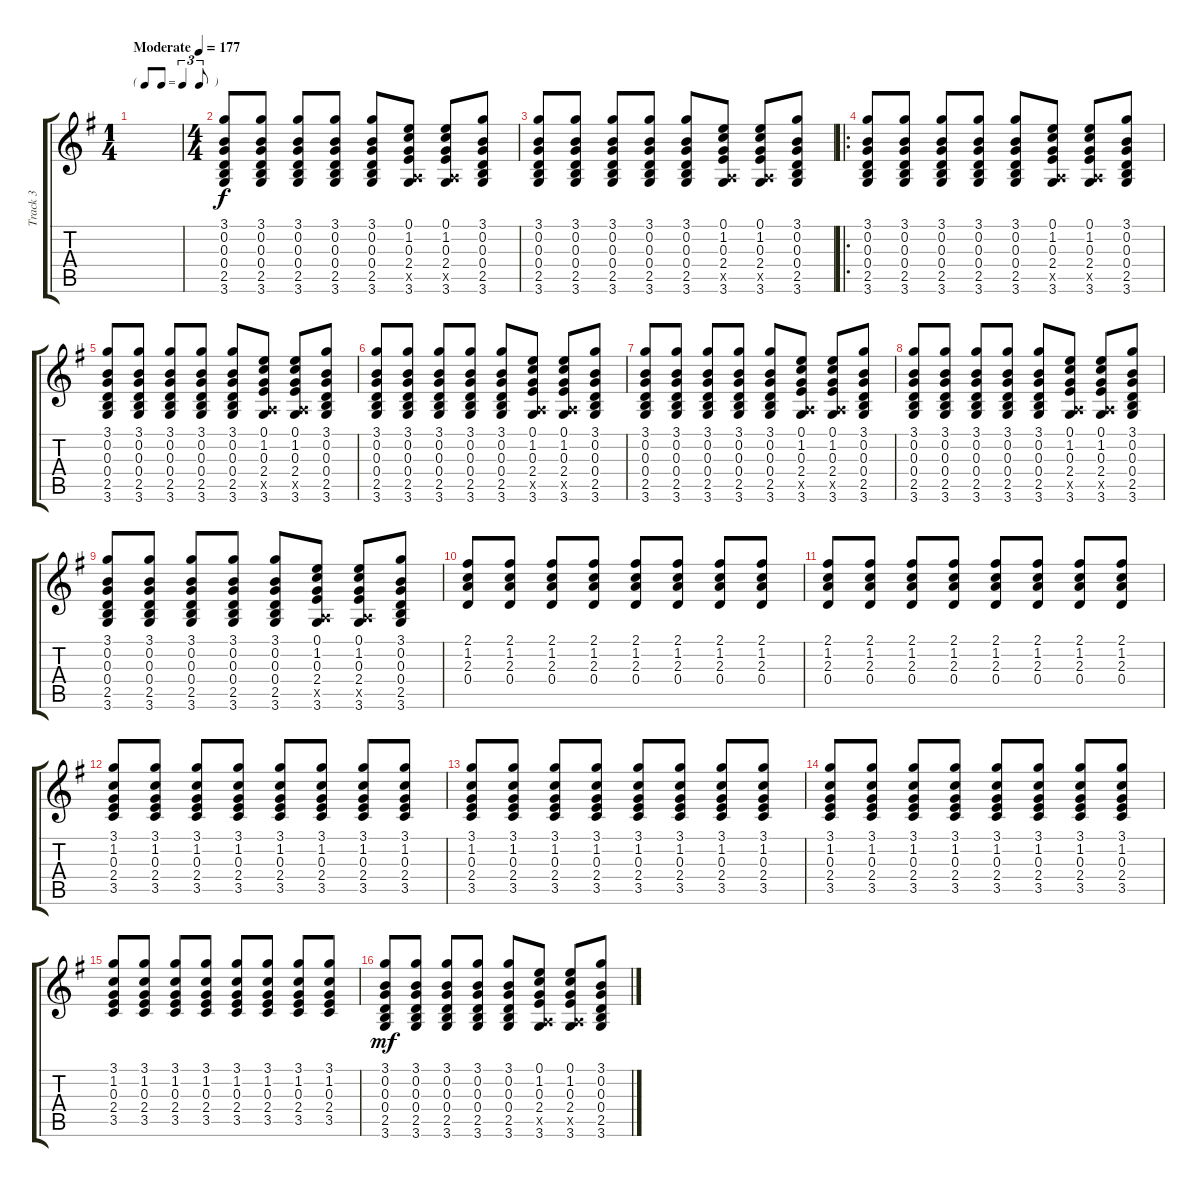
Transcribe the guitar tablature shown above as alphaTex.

\track ("Track 3" "Track 3") {instrument acousticguitarsteel}
\staff {score tabs}
\tuning (E4 B3 G3 D3 A2 E2) {hide}
\ts (1 4)
\tf triplet8th
\tempo (177 "Moderate")
\clef g2
\ks g
|
\ts (4 4)
(3.1 0.2 0.3 0.4 2.5 3.6).8 (3.1 0.2 0.3 0.4 2.5 3.6).8 (3.1 0.2 0.3 0.4 2.5 3.6).8 (3.1 0.2 0.3 0.4 2.5 3.6).8 (3.1 0.2 0.3 0.4 2.5 3.6).8 (0.1 1.2 0.3 2.4 0.5{x} 3.6).8 (0.1 1.2 0.3 2.4 0.5{x} 3.6).8 (3.1 0.2 0.3 0.4 2.5 3.6).8 |
(3.1 0.2 0.3 0.4 2.5 3.6).8 (3.1 0.2 0.3 0.4 2.5 3.6).8 (3.1 0.2 0.3 0.4 2.5 3.6).8 (3.1 0.2 0.3 0.4 2.5 3.6).8 (3.1 0.2 0.3 0.4 2.5 3.6).8 (0.1 1.2 0.3 2.4 0.5{x} 3.6).8 (0.1 1.2 0.3 2.4 0.5{x} 3.6).8 (3.1 0.2 0.3 0.4 2.5 3.6).8 |
\ro
(3.1 0.2 0.3 0.4 2.5 3.6).8 (3.1 0.2 0.3 0.4 2.5 3.6).8 (3.1 0.2 0.3 0.4 2.5 3.6).8 (3.1 0.2 0.3 0.4 2.5 3.6).8 (3.1 0.2 0.3 0.4 2.5 3.6).8 (0.1 1.2 0.3 2.4 0.5{x} 3.6).8 (0.1 1.2 0.3 2.4 0.5{x} 3.6).8 (3.1 0.2 0.3 0.4 2.5 3.6).8 |
(3.1 0.2 0.3 0.4 2.5 3.6).8 (3.1 0.2 0.3 0.4 2.5 3.6).8 (3.1 0.2 0.3 0.4 2.5 3.6).8 (3.1 0.2 0.3 0.4 2.5 3.6).8 (3.1 0.2 0.3 0.4 2.5 3.6).8 (0.1 1.2 0.3 2.4 0.5{x} 3.6).8 (0.1 1.2 0.3 2.4 0.5{x} 3.6).8 (3.1 0.2 0.3 0.4 2.5 3.6).8 |
(3.1 0.2 0.3 0.4 2.5 3.6).8 (3.1 0.2 0.3 0.4 2.5 3.6).8 (3.1 0.2 0.3 0.4 2.5 3.6).8 (3.1 0.2 0.3 0.4 2.5 3.6).8 (3.1 0.2 0.3 0.4 2.5 3.6).8 (0.1 1.2 0.3 2.4 0.5{x} 3.6).8 (0.1 1.2 0.3 2.4 0.5{x} 3.6).8 (3.1 0.2 0.3 0.4 2.5 3.6).8 |
(3.1 0.2 0.3 0.4 2.5 3.6).8 (3.1 0.2 0.3 0.4 2.5 3.6).8 (3.1 0.2 0.3 0.4 2.5 3.6).8 (3.1 0.2 0.3 0.4 2.5 3.6).8 (3.1 0.2 0.3 0.4 2.5 3.6).8 (0.1 1.2 0.3 2.4 0.5{x} 3.6).8 (0.1 1.2 0.3 2.4 0.5{x} 3.6).8 (3.1 0.2 0.3 0.4 2.5 3.6).8 |
(3.1 0.2 0.3 0.4 2.5 3.6).8 (3.1 0.2 0.3 0.4 2.5 3.6).8 (3.1 0.2 0.3 0.4 2.5 3.6).8 (3.1 0.2 0.3 0.4 2.5 3.6).8 (3.1 0.2 0.3 0.4 2.5 3.6).8 (0.1 1.2 0.3 2.4 0.5{x} 3.6).8 (0.1 1.2 0.3 2.4 0.5{x} 3.6).8 (3.1 0.2 0.3 0.4 2.5 3.6).8 |
(3.1 0.2 0.3 0.4 2.5 3.6).8 (3.1 0.2 0.3 0.4 2.5 3.6).8 (3.1 0.2 0.3 0.4 2.5 3.6).8 (3.1 0.2 0.3 0.4 2.5 3.6).8 (3.1 0.2 0.3 0.4 2.5 3.6).8 (0.1 1.2 0.3 2.4 0.5{x} 3.6).8 (0.1 1.2 0.3 2.4 0.5{x} 3.6).8 (3.1 0.2 0.3 0.4 2.5 3.6).8 |
(2.1 1.2 2.3 0.4).8{dy f} (2.1 1.2 2.3 0.4).8 (2.1 1.2 2.3 0.4).8 (2.1 1.2 2.3 0.4).8 (2.1 1.2 2.3 0.4).8 (2.1 1.2 2.3 0.4).8 (2.1 1.2 2.3 0.4).8 (2.1 1.2 2.3 0.4).8 |
(2.1 1.2 2.3 0.4).8 (2.1 1.2 2.3 0.4).8 (2.1 1.2 2.3 0.4).8 (2.1 1.2 2.3 0.4).8 (2.1 1.2 2.3 0.4).8 (2.1 1.2 2.3 0.4).8 (2.1 1.2 2.3 0.4).8 (2.1 1.2 2.3 0.4).8 |
(3.1 1.2 0.3 2.4 3.5).8 (3.1 1.2 0.3 2.4 3.5).8 (3.1 1.2 0.3 2.4 3.5).8 (3.1 1.2 0.3 2.4 3.5).8 (3.1 1.2 0.3 2.4 3.5).8 (3.1 1.2 0.3 2.4 3.5).8 (3.1 1.2 0.3 2.4 3.5).8 (3.1 1.2 0.3 2.4 3.5).8 |
(3.1 1.2 0.3 2.4 3.5).8 (3.1 1.2 0.3 2.4 3.5).8 (3.1 1.2 0.3 2.4 3.5).8 (3.1 1.2 0.3 2.4 3.5).8 (3.1 1.2 0.3 2.4 3.5).8 (3.1 1.2 0.3 2.4 3.5).8 (3.1 1.2 0.3 2.4 3.5).8 (3.1 1.2 0.3 2.4 3.5).8 |
(3.1 1.2 0.3 2.4 3.5).8 (3.1 1.2 0.3 2.4 3.5).8 (3.1 1.2 0.3 2.4 3.5).8 (3.1 1.2 0.3 2.4 3.5).8 (3.1 1.2 0.3 2.4 3.5).8 (3.1 1.2 0.3 2.4 3.5).8 (3.1 1.2 0.3 2.4 3.5).8 (3.1 1.2 0.3 2.4 3.5).8 |
(3.1 1.2 0.3 2.4 3.5).8 (3.1 1.2 0.3 2.4 3.5).8 (3.1 1.2 0.3 2.4 3.5).8 (3.1 1.2 0.3 2.4 3.5).8 (3.1 1.2 0.3 2.4 3.5).8 (3.1 1.2 0.3 2.4 3.5).8 (3.1 1.2 0.3 2.4 3.5).8 (3.1 1.2 0.3 2.4 3.5).8 |
(3.1 0.2 0.3 0.4 2.5 3.6).8{dy mf} (3.1 0.2 0.3 0.4 2.5 3.6).8 (3.1 0.2 0.3 0.4 2.5 3.6).8 (3.1 0.2 0.3 0.4 2.5 3.6).8 (3.1 0.2 0.3 0.4 2.5 3.6).8 (0.1 1.2 0.3 2.4 0.5{x} 3.6).8 (0.1 1.2 0.3 2.4 0.5{x} 3.6).8 (3.1 0.2 0.3 0.4 2.5 3.6).8
